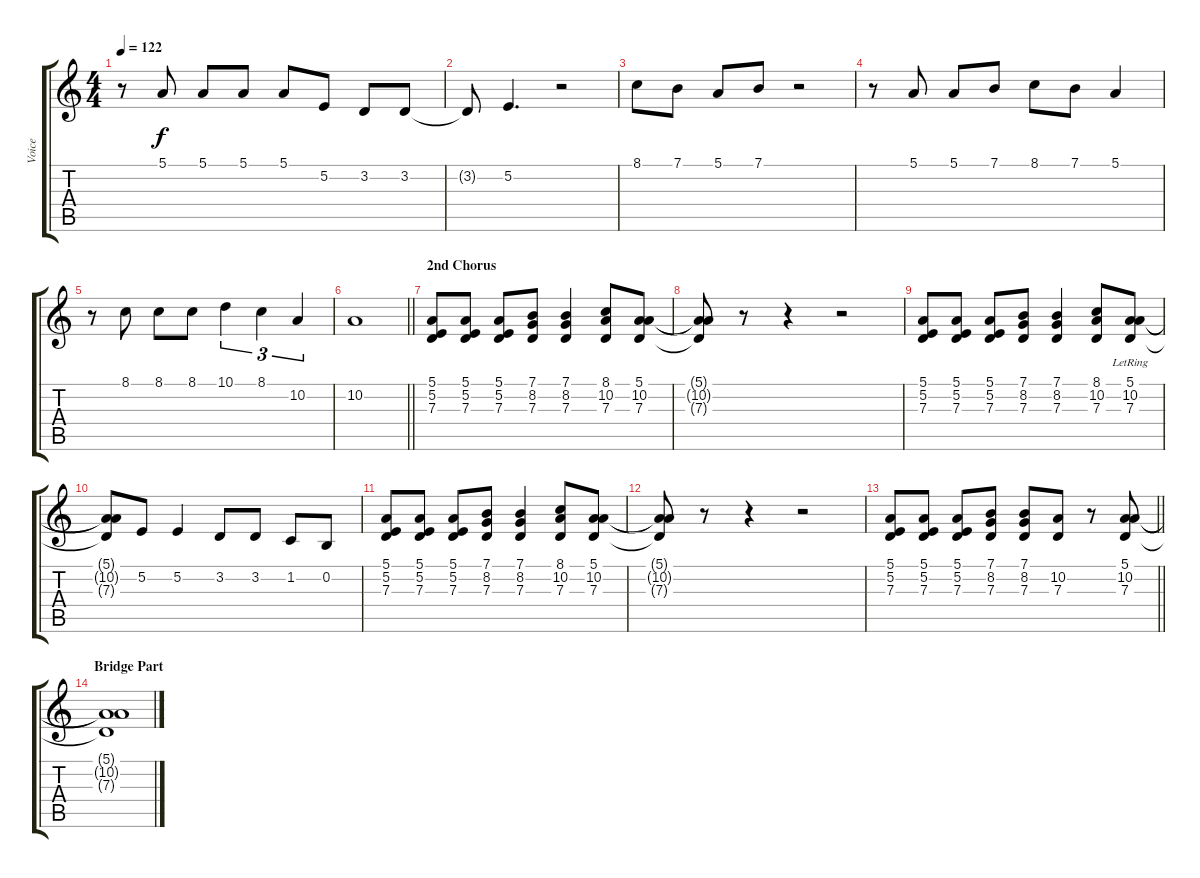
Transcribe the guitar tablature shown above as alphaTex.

\track ("Voice" "Voice") {instrument voiceoohs}
\staff {score tabs}
\tuning (E4 B3 G3 D3 A2 E2) {hide}
\ts (4 4)
\tempo 122
\clef g2
\ks c
r.8{dy f} 5.1.8 5.1.8 5.1.8 5.1.8 5.2.8 3.2.8 3.2.8 |
3.2{t}.8 5.2.4{d} r.2 |
8.1.8 7.1.8 5.1.8 7.1.8 r.2 |
r.8 5.1.8 5.1.8 7.1.8 8.1.8 7.1.8 5.1.4 |
r.8 8.1.8 8.1.8 8.1.8 10.1.4{tu (3 2)} 8.1.4{tu (3 2)} 10.2.4{tu (3 2)} |
\barLineRight lightlight
10.2.1 |
\section ("" "2nd Chorus")
(5.1 5.2 7.3).8 (5.1 5.2 7.3).8 (5.1 5.2 7.3).8 (7.1 8.2 7.3).8 (7.1 8.2 7.3).4 (8.1 10.2 7.3).8 (5.1 10.2 7.3).8 |
(5.1{t} 10.2{t} 7.3{t}).8 r.8 r.4 r.2 |
(5.1 5.2 7.3).8 (5.1 5.2 7.3).8 (5.1 5.2 7.3).8 (7.1 8.2 7.3).8 (7.1 8.2 7.3).4 (8.1 10.2 7.3).8 (5.1{lr} 10.2{lr} 7.3{lr}).8 |
(5.1{t} 10.2{t} 7.3{t}).8 5.2.8 5.2.4 3.2.8 3.2.8 1.2.8 0.2.8 |
(5.1 5.2 7.3).8 (5.1 5.2 7.3).8 (5.1 5.2 7.3).8 (7.1 8.2 7.3).8 (7.1 8.2 7.3).4 (8.1 10.2 7.3).8 (5.1 10.2 7.3).8 |
(5.1{t} 10.2{t} 7.3{t}).8 r.8 r.4 r.2 |
\barLineRight lightlight
(5.1 5.2 7.3).8 (5.1 5.2 7.3).8 (5.1 5.2 7.3).8 (7.1 8.2 7.3).8 (7.1 8.2 7.3).8 (10.2 7.3).8 r.8 (5.1 10.2 7.3).8 |
\section ("" "Bridge Part")
(5.1{t} 10.2{t} 7.3{t}).1
